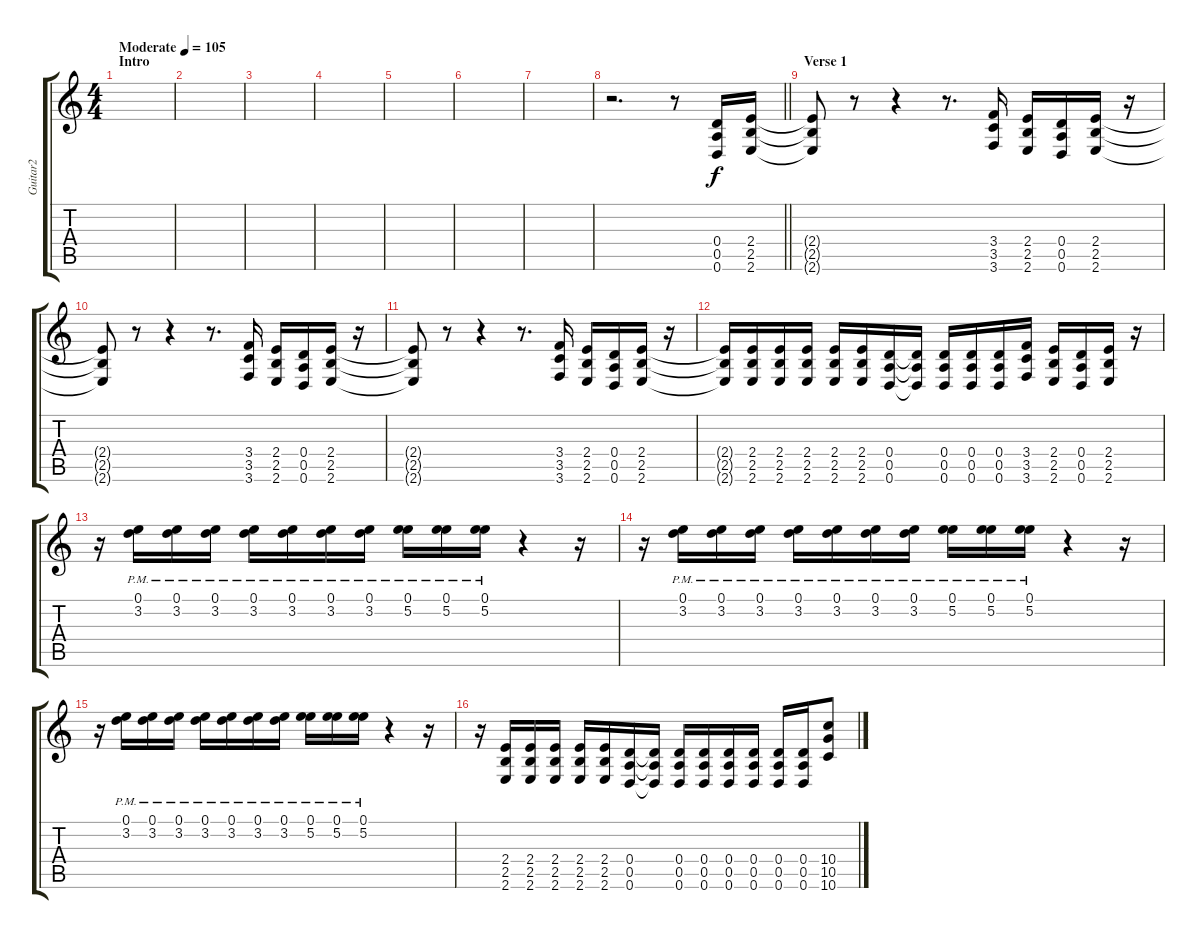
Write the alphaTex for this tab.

\track ("Guitar2" "Guitar2") {instrument distortionguitar}
\staff {score tabs}
\tuning (E4 B3 G3 D3 A2 D2) {hide}
\ts (4 4)
\section ("" "Intro")
\tempo (105 "Moderate")
\clef g2
\ks c
|
|
|
|
|
|
|
\barLineRight lightlight
r.2{d} r.8 (0.4 0.5 0.6).16 (2.4 2.5 2.6).16 |
\section ("" "Verse 1")
(2.4{t} 2.5{t} 2.6{t}).8 r.8 r.4 r.8{d} (3.4 3.5 3.6).16 (2.4 2.5 2.6).16 (0.4 0.5 0.6).16 (2.4 2.5 2.6).16 r.16 |
(2.4{t} 2.5{t} 2.6{t}).8 r.8 r.4 r.8{d} (3.4 3.5 3.6).16 (2.4 2.5 2.6).16 (0.4 0.5 0.6).16 (2.4 2.5 2.6).16 r.16 |
(2.4{t} 2.5{t} 2.6{t}).8 r.8 r.4 r.8{d} (3.4 3.5 3.6).16 (2.4 2.5 2.6).16 (0.4 0.5 0.6).16 (2.4 2.5 2.6).16 r.16 |
(2.4{t} 2.5{t} 2.6{t}).16 (2.4 2.5 2.6).16 (2.4 2.5 2.6).16 (2.4 2.5 2.6).16 (2.4 2.5 2.6).16 (2.4 2.5 2.6).16 (0.4 0.5 0.6).16 (0.4{t} 0.5{t} 0.6{t}).16 (0.4 0.5 0.6).16 (0.4 0.5 0.6).16 (0.4 0.5 0.6).16 (3.4 3.5 3.6).16 (2.4 2.5 2.6).16 (0.4 0.5 0.6).16 (2.4 2.5 2.6).16 r.16 |
r.16{balance 0} (0.1{pm} 3.2{pm}).16 (0.1{pm} 3.2{pm}).16 (0.1{pm} 3.2{pm}).16 (0.1{pm} 3.2{pm}).16 (0.1{pm} 3.2{pm}).16 (0.1{pm} 3.2{pm}).16 (0.1{pm} 3.2{pm}).16 (0.1{pm} 5.2{pm}).16 (0.1{pm} 5.2{pm}).16 (0.1{pm} 5.2{pm}).16 r.4 r.16 |
r.16{balance 16} (0.1{pm} 3.2{pm}).16 (0.1{pm} 3.2{pm}).16 (0.1{pm} 3.2{pm}).16 (0.1{pm} 3.2{pm}).16 (0.1{pm} 3.2{pm}).16 (0.1{pm} 3.2{pm}).16 (0.1{pm} 3.2{pm}).16 (0.1{pm} 5.2{pm}).16 (0.1{pm} 5.2{pm}).16 (0.1{pm} 5.2{pm}).16 r.4 r.16 |
r.16{balance 0} (0.1{pm} 3.2{pm}).16 (0.1{pm} 3.2{pm}).16 (0.1{pm} 3.2{pm}).16 (0.1{pm} 3.2{pm}).16 (0.1{pm} 3.2{pm}).16 (0.1{pm} 3.2{pm}).16 (0.1{pm} 3.2{pm}).16 (0.1{pm} 5.2{pm}).16 (0.1{pm} 5.2{pm}).16 (0.1{pm} 5.2{pm}).16 r.4 r.16 |
r.16{balance 8} (2.4 2.5 2.6).16 (2.4 2.5 2.6).16 (2.4 2.5 2.6).16 (2.4 2.5 2.6).16 (2.4 2.5 2.6).16 (0.4 0.5 0.6).16 (0.4{t} 0.5{t} 0.6{t}).16 (0.4 0.5 0.6).16 (0.4 0.5 0.6).16 (0.4 0.5 0.6).16 (0.4 0.5 0.6).16 (0.4 0.5 0.6).16 (0.4 0.5 0.6).16 (10.4 10.5 10.6).8
